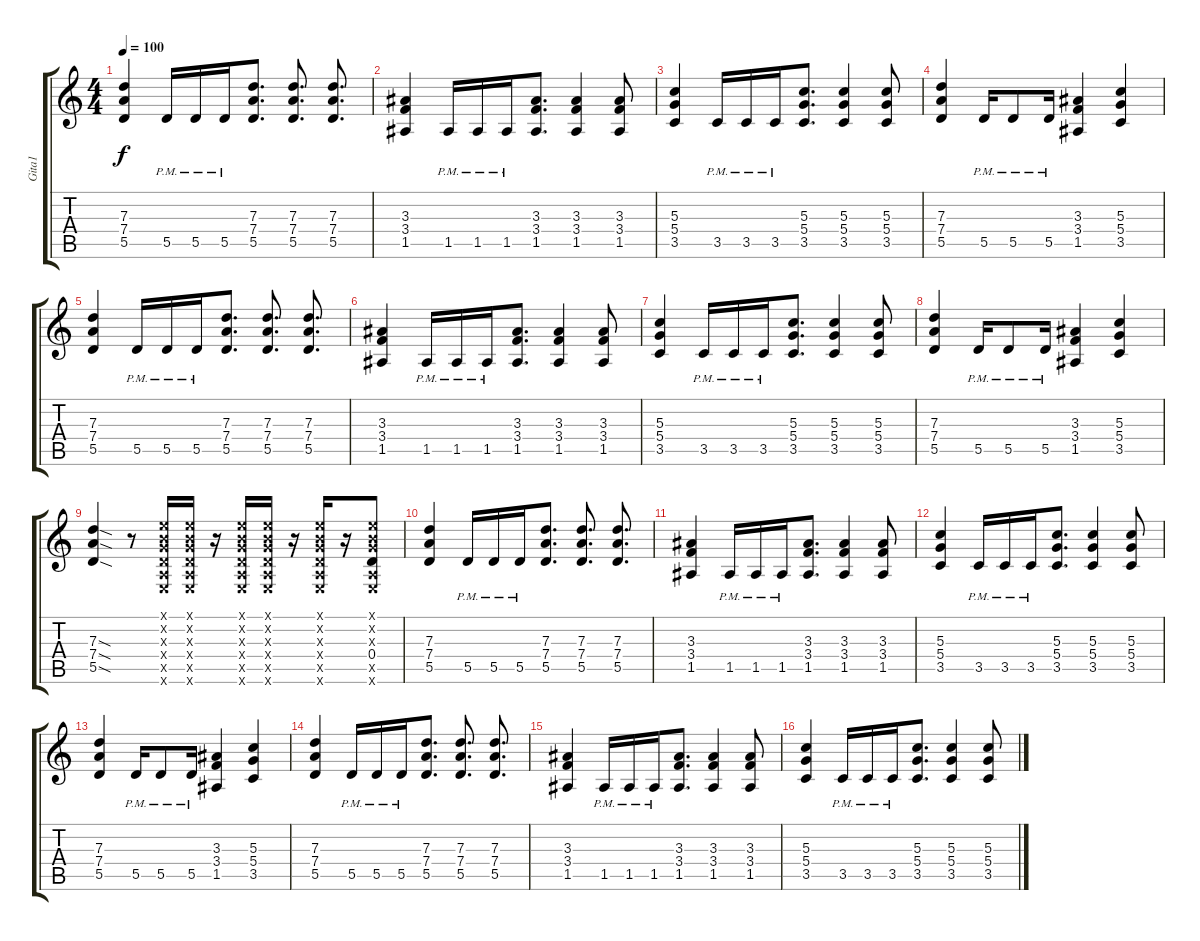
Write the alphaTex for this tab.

\track ("Gita1" "Gita1") {instrument distortionguitar}
\staff {score tabs}
\tuning (E4 B3 G3 D3 A2 E2) {hide}
\ts (4 4)
\tempo 100
\clef g2
\ks c
(7.3 7.4 5.5).4{dy f} 5.5{pm}.16 5.5{pm}.16 5.5{pm}.16 (7.3 7.4 5.5).8{d} (7.3 7.4 5.5).8{d} (7.3 7.4 5.5).8{d} |
(3.3 3.4 1.5).4 1.5{pm}.16 1.5{pm}.16 1.5{pm}.16 (3.3 3.4 1.5).8{d} (3.3 3.4 1.5).4 (3.3 3.4 1.5).8 |
(5.3 5.4 3.5).4 3.5{pm}.16 3.5{pm}.16 3.5{pm}.16 (5.3 5.4 3.5).8{d} (5.3 5.4 3.5).4 (5.3 5.4 3.5).8 |
(7.3 7.4 5.5).4 5.5{pm}.16 5.5{pm}.8 5.5{pm}.16 (3.3 3.4 1.5).4 (5.3 5.4 3.5).4 |
(7.3 7.4 5.5).4 5.5{pm}.16 5.5{pm}.16 5.5{pm}.16 (7.3 7.4 5.5).8{d} (7.3 7.4 5.5).8{d} (7.3 7.4 5.5).8{d} |
(3.3 3.4 1.5).4 1.5{pm}.16 1.5{pm}.16 1.5{pm}.16 (3.3 3.4 1.5).8{d} (3.3 3.4 1.5).4 (3.3 3.4 1.5).8 |
(5.3 5.4 3.5).4 3.5{pm}.16 3.5{pm}.16 3.5{pm}.16 (5.3 5.4 3.5).8{d} (5.3 5.4 3.5).4 (5.3 5.4 3.5).8 |
(7.3 7.4 5.5).4 5.5{pm}.16 5.5{pm}.8 5.5{pm}.16 (3.3 3.4 1.5).4 (5.3 5.4 3.5).4 |
(7.3{sod} 7.4{sod} 5.5{sod}).4{instrument distortionguitar} r.8 (0.1{x} 0.2{x} 0.3{x} 0.4{x} 0.5{x} 0.6{x}).16 (0.1{x} 0.2{x} 0.3{x} 0.4{x} 0.5{x} 0.6{x}).16 r.16 (0.1{x} 0.2{x} 0.3{x} 0.4{x} 0.5{x} 0.6{x}).16 (0.1{x} 0.2{x} 0.3{x} 0.4{x} 0.5{x} 0.6{x}).16 r.16 (0.1{x} 0.2{x} 0.3{x} 0.4{x} 0.5{x} 0.6{x}).16 r.16 (0.1{x} 0.2{x} 0.3{x} 0.4 0.5{x} 0.6{x}).8 |
(7.3 7.4 5.5).4 5.5{pm}.16 5.5{pm}.16 5.5{pm}.16 (7.3 7.4 5.5).8{d} (7.3 7.4 5.5).8{d} (7.3 7.4 5.5).8{d} |
(3.3 3.4 1.5).4 1.5{pm}.16 1.5{pm}.16 1.5{pm}.16 (3.3 3.4 1.5).8{d} (3.3 3.4 1.5).4 (3.3 3.4 1.5).8 |
(5.3 5.4 3.5).4 3.5{pm}.16 3.5{pm}.16 3.5{pm}.16 (5.3 5.4 3.5).8{d} (5.3 5.4 3.5).4 (5.3 5.4 3.5).8 |
(7.3 7.4 5.5).4 5.5{pm}.16 5.5{pm}.8 5.5{pm}.16 (3.3 3.4 1.5).4 (5.3 5.4 3.5).4 |
(7.3 7.4 5.5).4 5.5{pm}.16 5.5{pm}.16 5.5{pm}.16 (7.3 7.4 5.5).8{d} (7.3 7.4 5.5).8{d} (7.3 7.4 5.5).8{d} |
(3.3 3.4 1.5).4 1.5{pm}.16 1.5{pm}.16 1.5{pm}.16 (3.3 3.4 1.5).8{d} (3.3 3.4 1.5).4 (3.3 3.4 1.5).8 |
(5.3 5.4 3.5).4 3.5{pm}.16 3.5{pm}.16 3.5{pm}.16 (5.3 5.4 3.5).8{d} (5.3 5.4 3.5).4 (5.3 5.4 3.5).8
